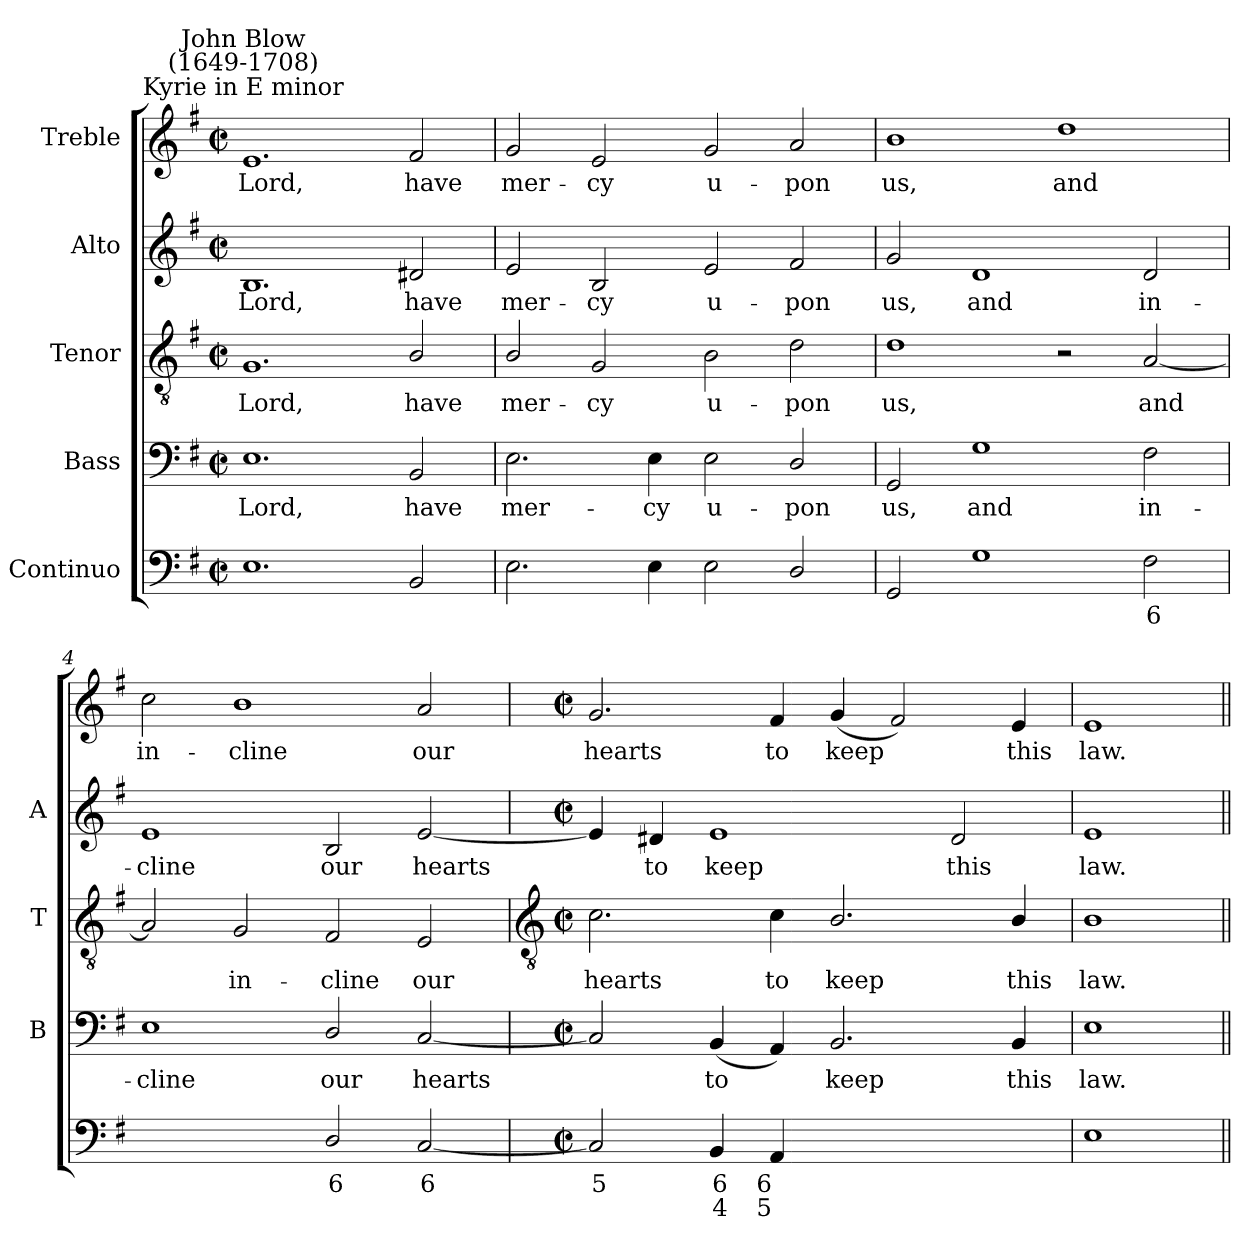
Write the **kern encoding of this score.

**kern	**text	**text	**kern	**text	**kern	**text	**kern	**text	**kern	**text
*part5	*part5	*part5	*part4	*part4	*part3	*part3	*part2	*part2	*part1	*part1
*staff5	*staff5	*staff5	*staff4	*staff4	*staff3	*staff3	*staff2	*staff2	*staff1	*staff1
*I"Continuo	*	*	*I"Bass	*	*I"Tenor	*	*I"Alto	*	*I"Treble	*
*	*	*	*I'B	*	*I'T	*	*I'A	*	*	*
*clefF4	*	*	*clefF4	*	*clefGv2	*	*clefG2	*	*clefG2	*
*k[f#]	*	*	*k[f#]	*	*k[f#]	*	*k[f#]	*	*k[f#]	*
*G:	*	*	*G:	*	*G:	*	*G:	*	*G:	*
*M4/2	*	*	*M4/2	*	*M4/2	*	*M4/2	*	*M4/2	*
*met(c|)	*	*	*met(c|)	*	*met(c|)	*	*met(c|)	*	*met(c|)	*
=1	=1	=1	=1	=1	=1	=1	=1	=1	=1	=1
!	!	!	!	!	!	!	!	!	!LO:TX:a:cj:t=Kyrie in E minor	!
!	!	!	!	!	!	!	!	!	!LO:TX:a:cj:t=John Blow\n(1649-1708)	!
!	!	!	!	!LO:LY:b	!	!LO:LY:b	!	!LO:LY:b	!	!LO:LY:b
1.E	.	.	1.E	Lord,	1.G	Lord,	1.B	Lord,	1.e	Lord,
!	!	!	!	!LO:LY:b	!	!LO:LY:b	!	!LO:LY:b	!	!LO:LY:b
2BB	.	.	2BB	have	2B/	have	2d#X	have	2f#	have
=2	=2	=2	=2	=2	=2	=2	=2	=2	=2	=2
!	!	!	!	!LO:LY:b	!	!LO:LY:b	!	!LO:LY:b	!	!LO:LY:b
2.E	.	.	2.E	mer-	2B/	mer-	2e	mer-	2g	mer-
!	!	!	!	!	!	!LO:LY:b	!	!LO:LY:b	!	!LO:LY:b
.	.	.	.	.	2G	-cy	2B	-cy	2e	-cy
!	!	!	!	!LO:LY:b	!	!	!	!	!	!
4E	.	.	4E	-cy	.	.	.	.	.	.
!	!	!	!	!LO:LY:b	!	!LO:LY:b	!	!LO:LY:b	!	!LO:LY:b
2E	.	.	2E	u-	2B	u-	2e	u-	2g	u-
!	!	!	!	!LO:LY:b	!	!LO:LY:b	!	!LO:LY:b	!	!LO:LY:b
2D/	.	.	2D/	-pon	2d	-pon	2f#	-pon	2a	-pon
=3	=3	=3	=3	=3	=3	=3	=3	=3	=3	=3
!	!	!	!	!LO:LY:b	!	!LO:LY:b	!	!LO:LY:b	!	!LO:LY:b
2GG	.	.	2GG	us,	1d	us,	2g	us,	1b	us,
!	!	!	!	!LO:LY:b	!	!	!	!LO:LY:b	!	!
1G	.	.	1G	and	.	.	1d	and	.	.
!	!	!	!	!	!	!	!	!	!	!LO:LY:b
.	.	.	.	.	2r	.	.	.	1dd	and
!	!LO:LY:b	!	!	!LO:LY:b	!	!LO:LY:b	!	!LO:LY:b	!	!
2F#	6	.	2F#	in-	[2A	and	2d	in-	.	.
=4	=4	=4	=4	=4	=4	=4	=4	=4	=4	=4
!	!LO:LY:b	!LO:LY:b	!	!LO:LY:b	!	!	!	!LO:LY:b	!	!LO:LY:b
[2Eyy	6	4	1E	-cline	2A]	.	1e	-cline	2cc	in-
!	!LO:LY:b	!LO:LY:b	!	!	!	!LO:LY:b	!	!	!	!LO:LY:b
2Eyy]	5	3	.	.	2G	in-	.	.	1b	-cline
!	!LO:LY:b	!	!	!LO:LY:b	!	!LO:LY:b	!	!LO:LY:b	!	!
2D/	6	.	2D/	our	2F#	-cline	2B	our	.	.
!	!LO:LY:b	!	!	!LO:LY:b	!	!LO:LY:b	!	!LO:LY:b	!	!LO:LY:b
[2C	6	.	[2C	hearts	2E	our	[2e	hearts	2a	our
!!LO:LB:g=z
=5	=5	=5	=5	=5	=5	=5	=5	=5	=5	=5
*	*	*	*	*	*clefGv2	*	*	*	*	*
*M4/2	*	*	*M4/2	*	*M4/2	*	*M4/2	*	*M4/2	*
*met(c|)	*	*	*met(c|)	*	*met(c|)	*	*met(c|)	*	*met(c|)	*
!	!LO:LY:b	!	!	!	!	!LO:LY:b	!	!	!	!LO:LY:b
2C]	5	.	2C]	.	2.c	hearts	4e]	.	2.g	hearts
!	!	!	!	!	!	!	!	!LO:LY:b	!	!
.	.	.	.	.	.	.	4d#X	to	.	.
!	!LO:LY:b	!LO:LY:b	!	!LO:LY:b	!	!	!	!LO:LY:b	!	!
4BB	6	4	(<4BB	to	.	.	1e	keep	.	.
!	!LO:LY:b	!LO:LY:b	!	!	!	!LO:LY:b	!	!	!	!LO:LY:b
4AA	6	5	4AA)	.	4c	to	.	.	4f#	to
!	!LO:LY:b	!LO:LY:b	!	!LO:LY:b	!	!LO:LY:b	!	!	!	!LO:LY:b
[4BByy	6	4	2.BB	keep	2.B/	keep	.	.	(<4g	keep
!	!LO:LY:b	!LO:LY:b	!	!	!	!	!	!	!	!
2.BByy]	5	3	.	.	.	.	.	.	2f#)	.
!	!	!	!	!	!	!	!	!LO:LY:b	!	!
.	.	.	.	.	.	.	2d#	this	.	.
!	!	!	!	!LO:LY:b	!	!LO:LY:b	!	!	!	!LO:LY:b
.	.	.	4BB	this	4B/	this	.	.	4e	this
=6	=6	=6	=6	=6	=6	=6	=6	=6	=6	=6
!	!	!	!	!LO:LY:b	!	!LO:LY:b	!	!LO:LY:b	!	!LO:LY:b
1E	.	.	1E	law.	1B	law.	1e	law.	1e	law.
=||	=||	=||	=||	=||	=||	=||	=||	=||	=||	=||
*-	*-	*-	*-	*-	*-	*-	*-	*-	*-	*-
